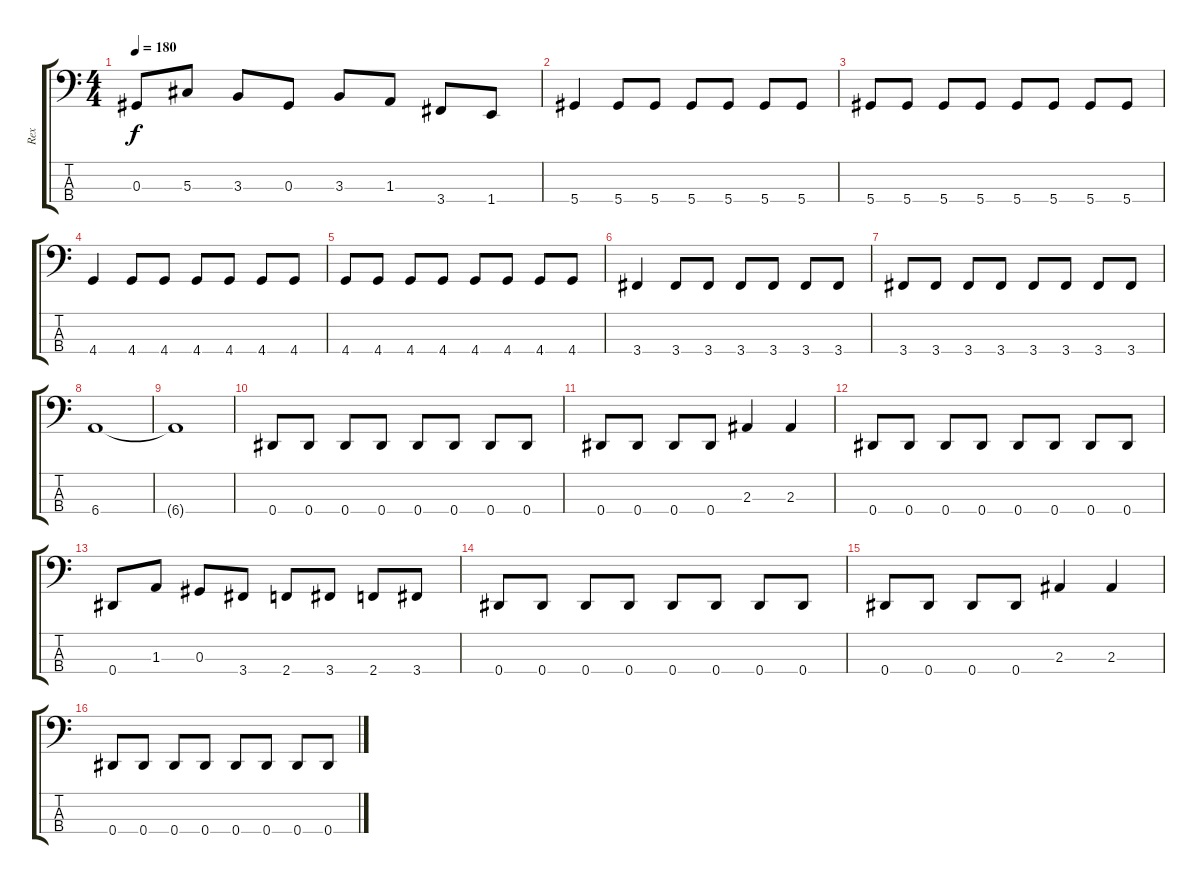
\track ("Rex" "Rex") {instrument electricbasspick}
\staff {score tabs}
\tuning (Gb2 Db2 Ab1 Eb1) {hide}
\ts (4 4)
\tempo 180
\clef f4
\ks c
0.3.8{dy f} 5.3.8 3.3.8 0.3.8 3.3.8 1.3.8 3.4.8 1.4.8 |
5.4.4 5.4.8 5.4.8 5.4.8 5.4.8 5.4.8 5.4.8 |
5.4.8 5.4.8 5.4.8 5.4.8 5.4.8 5.4.8 5.4.8 5.4.8 |
4.4.4 4.4.8 4.4.8 4.4.8 4.4.8 4.4.8 4.4.8 |
4.4.8 4.4.8 4.4.8 4.4.8 4.4.8 4.4.8 4.4.8 4.4.8 |
3.4.4 3.4.8 3.4.8 3.4.8 3.4.8 3.4.8 3.4.8 |
3.4.8 3.4.8 3.4.8 3.4.8 3.4.8 3.4.8 3.4.8 3.4.8 |
6.4.1 |
6.4{t}.1 |
0.4.8 0.4.8 0.4.8 0.4.8 0.4.8 0.4.8 0.4.8 0.4.8 |
0.4.8 0.4.8 0.4.8 0.4.8 2.3.4 2.3.4 |
0.4.8 0.4.8 0.4.8 0.4.8 0.4.8 0.4.8 0.4.8 0.4.8 |
0.4.8 1.3.8 0.3.8 3.4.8 2.4.8 3.4.8 2.4.8 3.4.8 |
0.4.8 0.4.8 0.4.8 0.4.8 0.4.8 0.4.8 0.4.8 0.4.8 |
0.4.8 0.4.8 0.4.8 0.4.8 2.3.4 2.3.4 |
0.4.8 0.4.8 0.4.8 0.4.8 0.4.8 0.4.8 0.4.8 0.4.8
